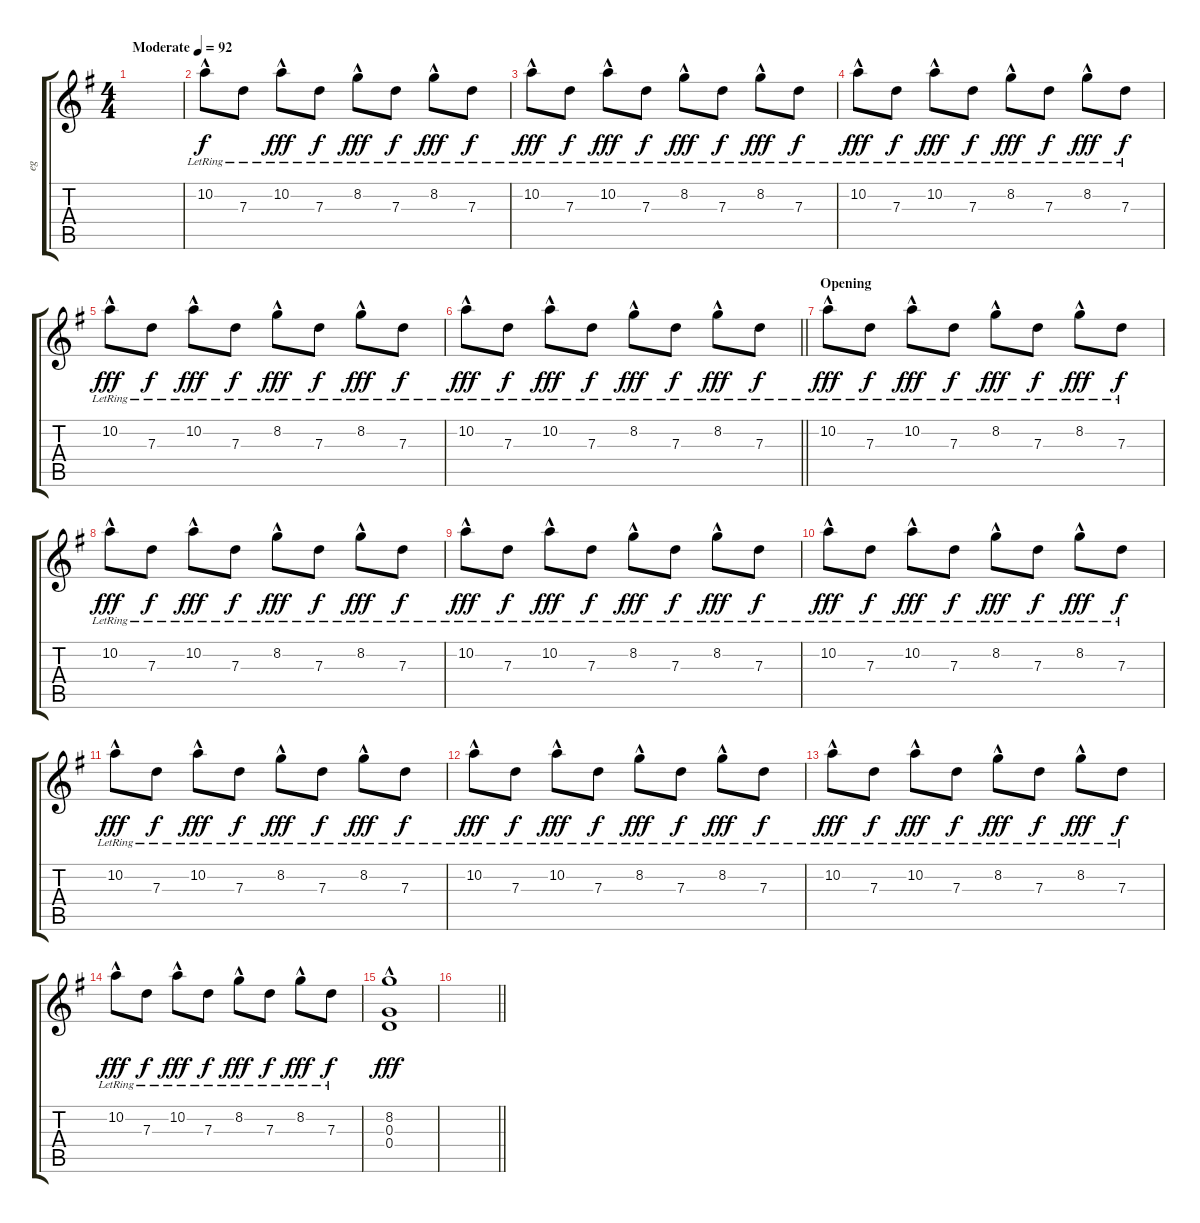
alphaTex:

\track ("eg" "eg") {instrument overdrivenguitar}
\staff {score tabs}
\tuning (E4 B3 G3 D3 A2 E2) {hide}
\ts (4 4)
\tempo (92 "Moderate")
\clef g2
\ks g
|
10.2{hac lr}.8 7.3{lr}.8{dy f} 10.2{hac lr}.8{dy fff} 7.3{lr}.8{dy f} 8.2{hac lr}.8{dy fff} 7.3{lr}.8{dy f} 8.2{hac lr}.8{dy fff} 7.3{lr}.8{dy f} |
10.2{hac lr}.8{dy fff} 7.3{lr}.8{dy f} 10.2{hac lr}.8{dy fff} 7.3{lr}.8{dy f} 8.2{hac lr}.8{dy fff} 7.3{lr}.8{dy f} 8.2{hac lr}.8{dy fff} 7.3{lr}.8{dy f} |
10.2{hac lr}.8{dy fff} 7.3{lr}.8{dy f} 10.2{hac lr}.8{dy fff} 7.3{lr}.8{dy f} 8.2{hac lr}.8{dy fff} 7.3{lr}.8{dy f} 8.2{hac lr}.8{dy fff} 7.3{lr}.8{dy f} |
10.2{hac lr}.8{dy fff} 7.3{lr}.8{dy f} 10.2{hac lr}.8{dy fff} 7.3{lr}.8{dy f} 8.2{hac lr}.8{dy fff} 7.3{lr}.8{dy f} 8.2{hac lr}.8{dy fff} 7.3{lr}.8{dy f} |
\barLineRight lightlight
10.2{hac lr}.8{dy fff} 7.3{lr}.8{dy f} 10.2{hac lr}.8{dy fff} 7.3{lr}.8{dy f} 8.2{hac lr}.8{dy fff} 7.3{lr}.8{dy f} 8.2{hac lr}.8{dy fff} 7.3{lr}.8{dy f} |
\section ("" "Opening")
10.2{hac lr}.8{dy fff} 7.3{lr}.8{dy f} 10.2{hac lr}.8{dy fff} 7.3{lr}.8{dy f} 8.2{hac lr}.8{dy fff} 7.3{lr}.8{dy f} 8.2{hac lr}.8{dy fff} 7.3{lr}.8{dy f} |
10.2{hac lr}.8{dy fff} 7.3{lr}.8{dy f} 10.2{hac lr}.8{dy fff} 7.3{lr}.8{dy f} 8.2{hac lr}.8{dy fff} 7.3{lr}.8{dy f} 8.2{hac lr}.8{dy fff} 7.3{lr}.8{dy f} |
10.2{hac lr}.8{dy fff} 7.3{lr}.8{dy f} 10.2{hac lr}.8{dy fff} 7.3{lr}.8{dy f} 8.2{hac lr}.8{dy fff} 7.3{lr}.8{dy f} 8.2{hac lr}.8{dy fff} 7.3{lr}.8{dy f} |
10.2{hac lr}.8{dy fff} 7.3{lr}.8{dy f} 10.2{hac lr}.8{dy fff} 7.3{lr}.8{dy f} 8.2{hac lr}.8{dy fff} 7.3{lr}.8{dy f} 8.2{hac lr}.8{dy fff} 7.3{lr}.8{dy f} |
10.2{hac lr}.8{dy fff} 7.3{lr}.8{dy f} 10.2{hac lr}.8{dy fff} 7.3{lr}.8{dy f} 8.2{hac lr}.8{dy fff} 7.3{lr}.8{dy f} 8.2{hac lr}.8{dy fff} 7.3{lr}.8{dy f} |
10.2{hac lr}.8{dy fff} 7.3{lr}.8{dy f} 10.2{hac lr}.8{dy fff} 7.3{lr}.8{dy f} 8.2{hac lr}.8{dy fff} 7.3{lr}.8{dy f} 8.2{hac lr}.8{dy fff} 7.3{lr}.8{dy f} |
10.2{hac lr}.8{dy fff} 7.3{lr}.8{dy f} 10.2{hac lr}.8{dy fff} 7.3{lr}.8{dy f} 8.2{hac lr}.8{dy fff} 7.3{lr}.8{dy f} 8.2{hac lr}.8{dy fff} 7.3{lr}.8{dy f} |
10.2{hac lr}.8{dy fff} 7.3{lr}.8{dy f} 10.2{hac lr}.8{dy fff} 7.3{lr}.8{dy f} 8.2{hac lr}.8{dy fff} 7.3{lr}.8{dy f} 8.2{hac lr}.8{dy fff} 7.3{lr}.8{dy f} |
(8.2 0.3{hac} 0.4).1{dy fff} |
\barLineRight lightlight
